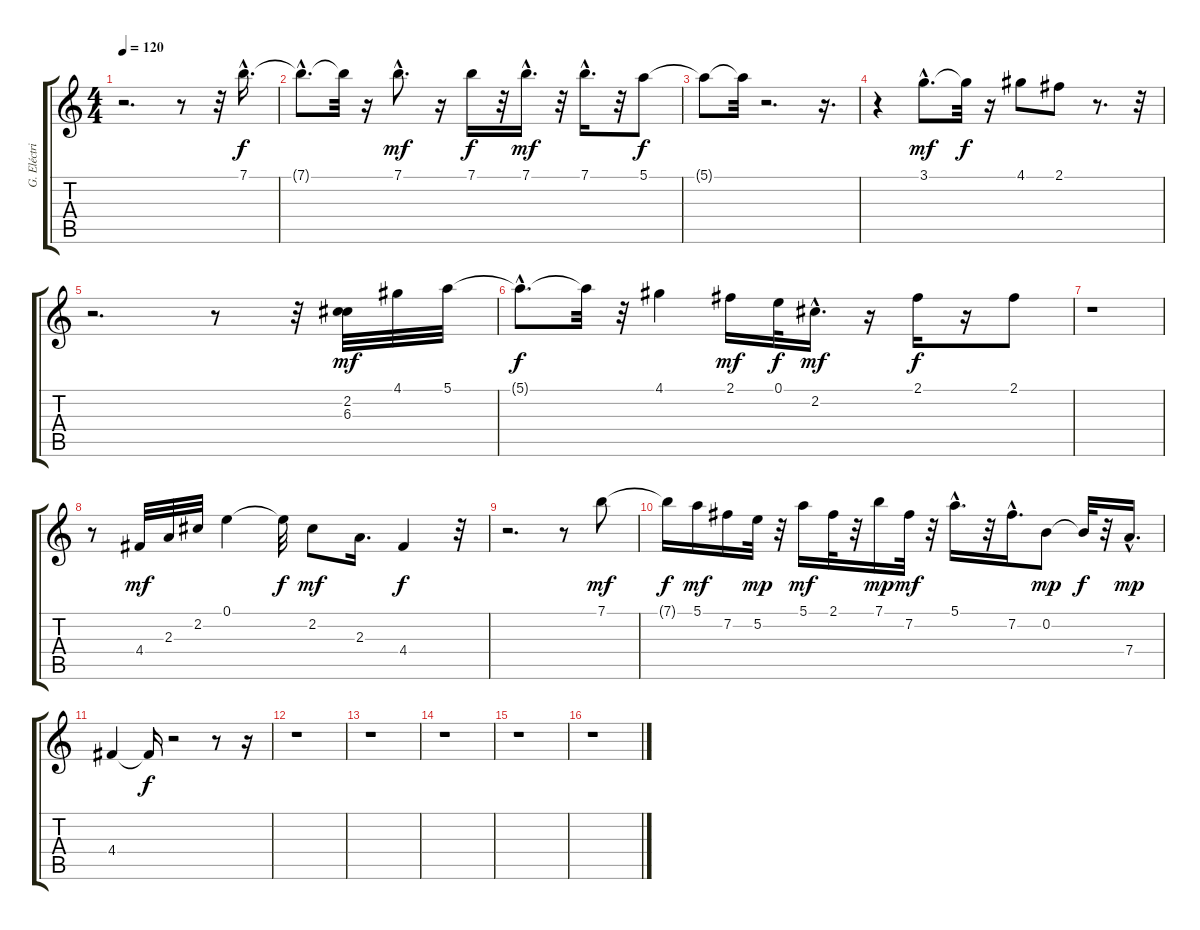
\track ("G. Eléctrica" "G. Eléctri") {instrument electricguitarclean}
\staff {score tabs}
\tuning (E4 B3 G3 D3 A2 E2) {hide}
\ts (4 4)
\tempo 120
\clef g2
\ks c
r.2{d dy f} r.8 r.32 7.1{hac}.16{d} |
7.1{hac t}.8{d} 7.1{t}.32 r.16 7.1{hac}.8{d dy mf} r.16 7.1.16{dy f} r.32 7.1{hac}.16{d dy mf} r.32 7.1{hac}.16{d} r.32 5.1.8{dy f} |
5.1{t}.8 5.1{t}.32 r.2{d} r.16{d} |
r.4 3.1{hac}.8{d dy mf} 3.1{t}.32{dy f} r.16 4.1.8 2.1.8 r.8{d} r.32 |
r.2{d} r.8 r.32 (2.2 6.3).32{dy mf} 4.1.32 5.1.32 |
5.1{hac t}.8{d dy f} 5.1{t}.32 r.32 4.1.4 2.1.16{dy mf} 0.1.32{dy f} 2.2{hac}.16{d dy mf} r.16 2.1.16{dy f} r.16 2.1.8 |
r.1 |
r.8 4.4.32{dy mf} 2.3.32 2.2.32 0.1.4 0.1{t}.32{dy f} 2.2.8{dy mf} 2.3.16{d} 4.4.4{dy f} r.32 |
r.2{d} r.8 7.1.8{dy mf} |
7.1{t}.16{dy f} 5.1.16{dy mf} 7.2.16 5.2.32{dy mp} r.32 5.1.16{dy mf} 2.1.32 r.32 7.1.16{dy mp} 7.2.32{dy mf} r.32 5.1{hac}.16{d} r.32 7.2{hac}.16{d} 0.2.8{dy mp} 0.2{t}.32{dy f} r.32 7.4{hac}.16{d dy mp} |
4.4.4 4.4{t}.16{dy f} r.2 r.8 r.16 |
r.1 |
r.1 |
r.1 |
r.1 |
r.1
